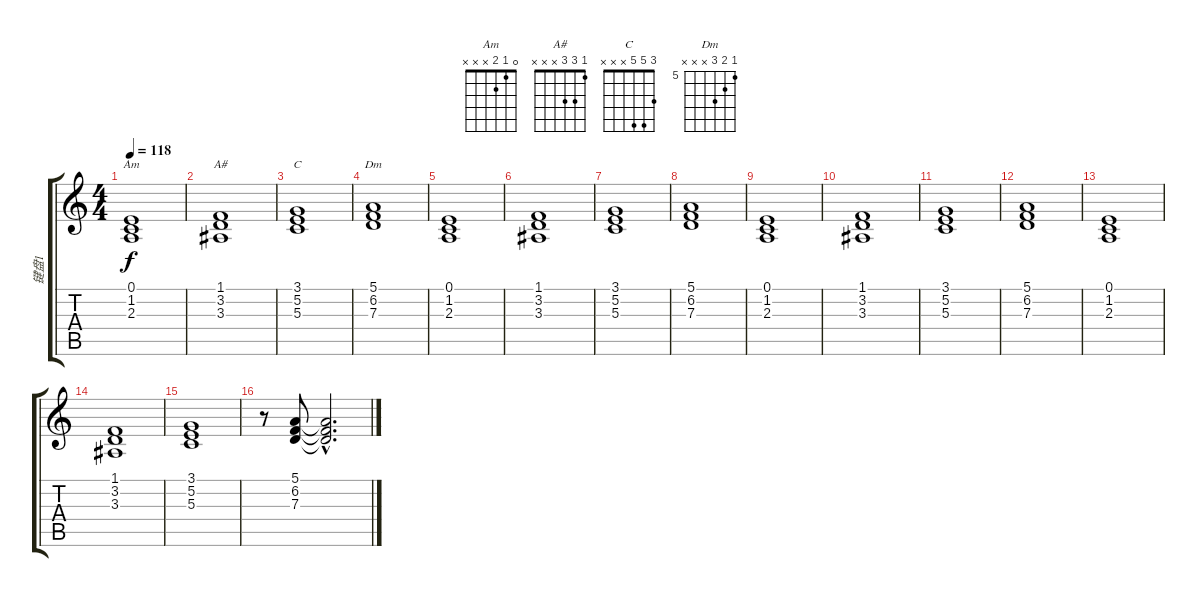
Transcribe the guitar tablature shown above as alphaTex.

\track ("键盘1" "键盘1") {instrument stringensemble1}
\staff {score tabs}
\tuning (E4 B3 G3 D3 A2 E2) {hide}
\chord ("Am" 0 1 2 x x x)
\chord ("A#" 1 3 3 x x x)
\chord ("C" 3 5 5 x x x)
\chord ("Dm" 5 6 7 x x x) {firstfret 5}
\ts (4 4)
\tempo 118
\clef g2
\ks c
(0.1 1.2 2.3).1{ch "Am" dy f} |
(1.1 3.2 3.3).1{ch "A#"} |
(3.1 5.2 5.3).1{ch "C"} |
(5.1 6.2 7.3).1{ch "Dm"} |
(0.1 1.2 2.3).1 |
(1.1 3.2 3.3).1 |
(3.1 5.2 5.3).1 |
(5.1 6.2 7.3).1 |
(0.1 1.2 2.3).1 |
(1.1 3.2 3.3).1 |
(3.1 5.2 5.3).1 |
(5.1 6.2 7.3).1 |
(0.1 1.2 2.3).1 |
(1.1 3.2 3.3).1 |
(3.1 5.2 5.3).1 |
r.8 (5.1 6.2 7.3).8 (5.1{hac t} 6.2{hac t} 7.3{hac t}).2{d}
